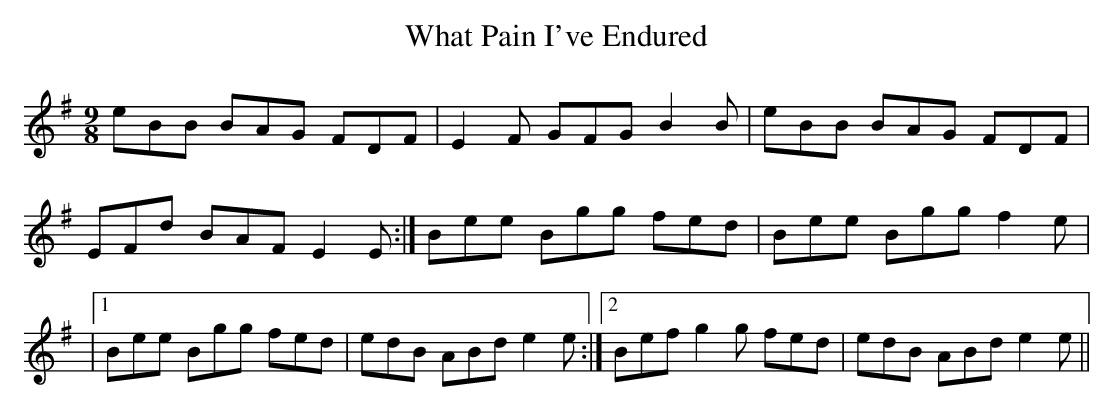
X:1
T:What Pain I've Endured
M:9/8
L:1/8
K:Emin
eBB BAG FDF|E2F GFG B2B|eBB BAG FDF|
EFd BAF E2E:|Bee Bgg fed|Bee Bgg f2e|
|1Bee Bgg fed|edB ABd e2e:|2 Bef g2g fed|edB ABd e2e||
